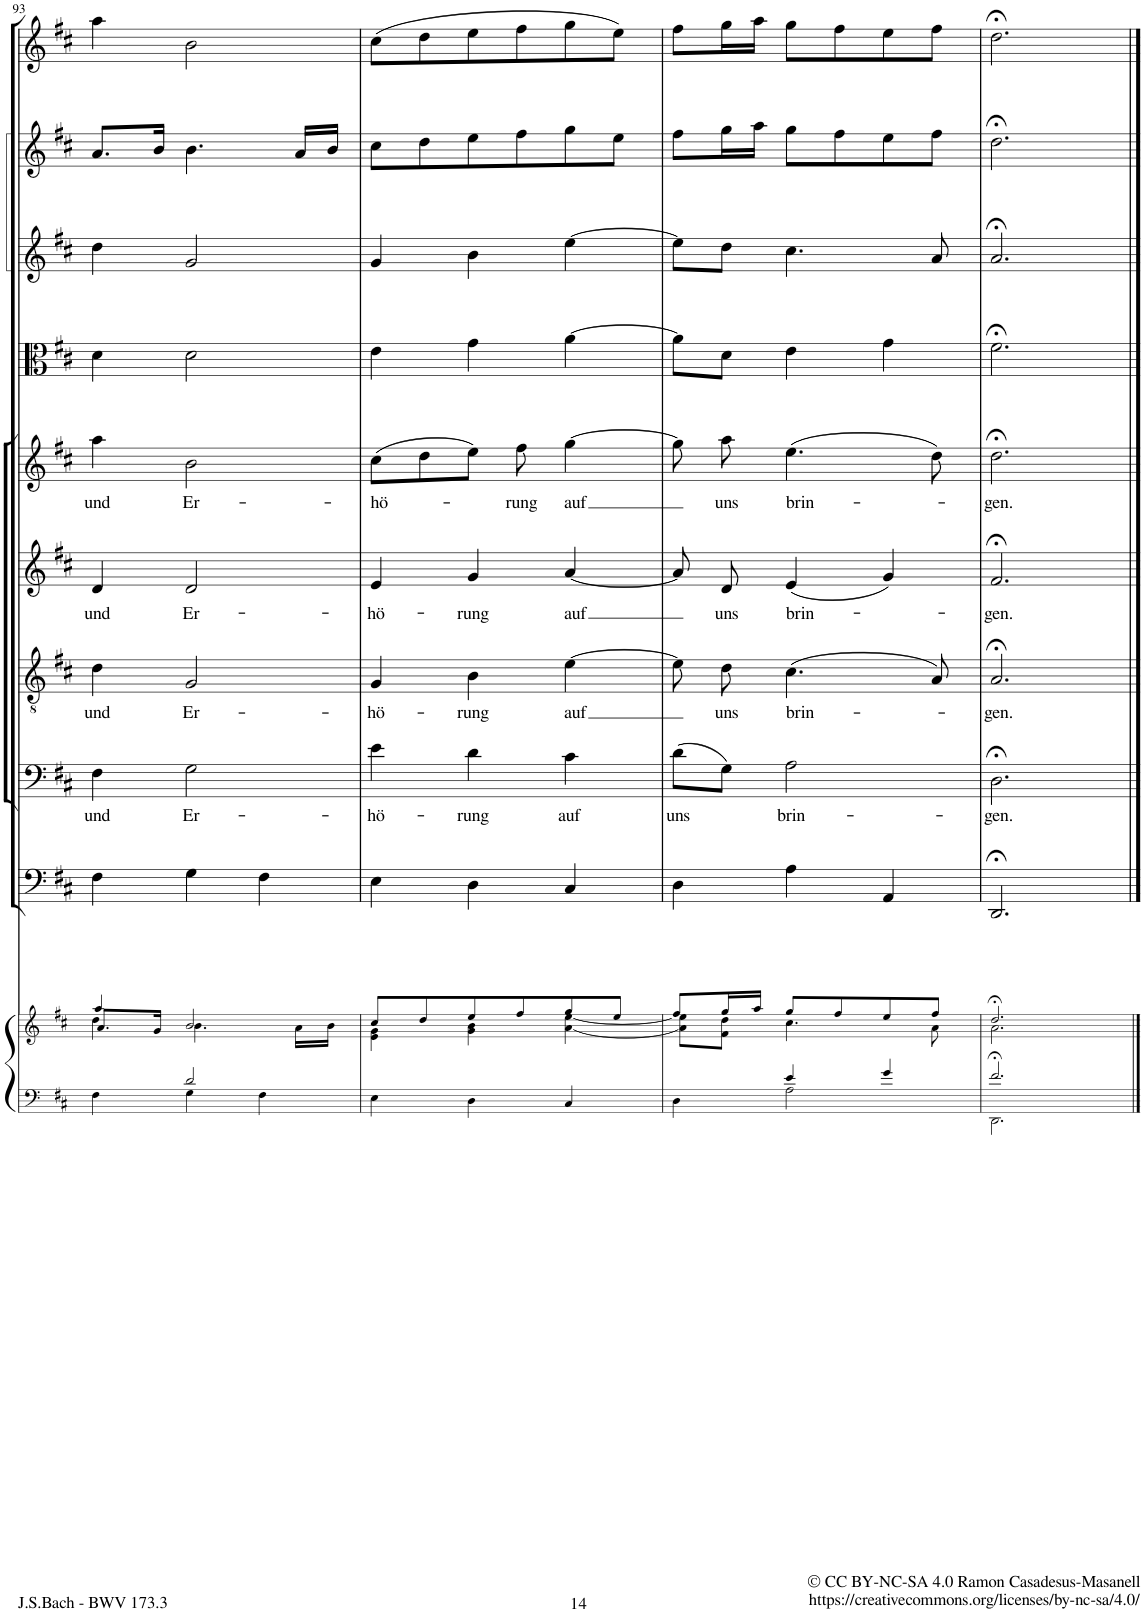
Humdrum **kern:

**kern	**kern	**kern	**kern	**text	**kern	**text	**kern	**text	**kern	**text	**kern	**kern	**kern	**kern
*part10	*part10	*part9	*part8	*part8	*part7	*part7	*part6	*part6	*part5	*part5	*part4	*part3	*part2	*part1
*staff11	*staff10	*staff9	*staff8	*staff8	*staff7	*staff7	*staff6	*staff6	*staff5	*staff5	*staff4	*staff3	*staff2	*staff1
*I"Piano reduction	*	*I"Continuo	*I"Basso	*	*I"Tenore	*	*I"Alto	*	*I"Soprano	*	*I"Viola	*I"Violino II	*I"Violino I	*I"Flauto traverso I.II.
*I'Pno	*	*	*	*	*	*	*	*	*	*	*I'Vla	*I'Vln	*I'Vln	*I'Fl
!!LO:PB:g=z
*clefF4	*clefG2	*clefF4	*clefF4	*	*clefGv2	*	*clefG2	*	*clefG2	*	*clefC3	*clefG2	*clefG2	*clefG2
*k[f#c#]	*k[f#c#]	*k[f#c#]	*k[f#c#]	*	*k[f#c#]	*	*k[f#c#]	*	*k[f#c#]	*	*k[f#c#]	*k[f#c#]	*k[f#c#]	*k[f#c#]
*M3/4	*M3/4	*M3/4	*M3/4	*	*M3/4	*	*M3/4	*	*M3/4	*	*M3/4	*M3/4	*M3/4	*M3/4
=93	=93	=93	=93	=93	=93	=93	=93	=93	=93	=93	=93	=93	=93	=93
*^	*^	*	*	*	*	*	*	*	*	*	*	*	*	*
*	*	*	*^	*	*	*	*	*	*	*	*	*	*	*	*	*
!	!	!	!	!	!	!	!LO:LY:b	!	!LO:LY:b	!	!LO:LY:b	!	!LO:LY:b	!	!	!	!
4ryy	4F#\	4aa/	4dd\	8.a/L	4F#\	4F#\	und	4d\	und	4d/	und	4aa\	und	4d\	4dd\	8.a/L	4aa\
.	.	.	.	16g/Jk	.	.	.	.	.	.	.	.	.	.	.	16b/Jk	.
!	!	!	!	!	!	!	!LO:LY:b	!	!LO:LY:b	!	!LO:LY:b	!	!LO:LY:b	!	!	!	!
2d/	4G\	2b/	4.b\	2ryy	4G\	2G\	Er-	2G/	Er-	2d/	Er-	2b\	Er-	2d\	2g/	4.b\	2b\
.	4F#\	.	.	.	4F#\	.	.	.	.	.	.	.	.	.	.	.	.
.	.	.	16a\LL	.	.	.	.	.	.	.	.	.	.	.	.	16a/LL	.
.	.	.	16b\JJ	.	.	.	.	.	.	.	.	.	.	.	.	16b/JJ	.
*v	*v	*	*	*	*	*	*	*	*	*	*	*	*	*	*	*	*
*	*	*v	*v	*	*	*	*	*	*	*	*	*	*	*	*	*
=94	=94	=94	=94	=94	=94	=94	=94	=94	=94	=94	=94	=94	=94	=94	=94
!	!	!	!	!	!LO:LY:b	!	!LO:LY:b	!	!LO:LY:b	!	!LO:LY:b	!	!	!	!
4E\	8cc#/L	4e\ 4g\	4E\	4e\	-hö-	4G/	-hö-	4e/	-hö-	(8cc#\L	-hö-	4e\	4g/	8cc#\L	(8cc#\L
.	8dd/	.	.	.	.	.	.	.	.	8dd\	.	.	.	8dd\	8dd\
!	!	!	!	!	!LO:LY:b	!	!LO:LY:b	!	!LO:LY:b	!	!	!	!	!	!
4D\	8ee/	4g\ 4b\	4D\	4d\	-rung	4B\	-rung	4g/	-rung	8ee\J)	.	4g\	4b\	8ee\	8ee\
!	!	!	!	!	!	!	!	!	!	!	!LO:LY:b	!	!	!	!
.	8ff#/	.	.	.	.	.	.	.	.	8ff#\	-rung	.	.	8ff#\	8ff#\
!	!	!	!	!	!LO:LY:b	!	!LO:LY:b	!	!LO:LY:b	!	!LO:LY:b	!	!	!	!
4C#/	8gg/	[4a\ [4ee\	4C#/	4c#\	auf	[4e\	auf	[4a/	auf	[4gg\	auf	[4a\	[4ee\	8gg\	8gg\
.	8ee/J	.	.	.	.	.	.	.	.	.	.	.	.	8ee\J	8ee\J)
=95	=95	=95	=95	=95	=95	=95	=95	=95	=95	=95	=95	=95	=95	=95	=95
*^	*	*	*	*	*	*	*	*	*	*	*	*	*	*	*
!	!	!	!	!	!	!LO:LY:b	!	!	!	!	!	!	!	!	!	!
4ryy	4D\	8ff#/L	8a\] 8ee\]L	4D\	(8d\L	uns	8e\L]	.	8a/L]	.	8gg\]	.	8a\L]	8ee\L]	8ff#\L	8ff#\L
!	!	!	!	!	!	!	!	!LO:LY:b	!	!LO:LY:b	!	!LO:LY:b	!	!	!	!
.	.	16gg/L	8f#\ 8dd\J	.	8G\J)	.	8d\J	uns	8d/J	uns	8aa\	uns	8d\J	8dd\J	16gg\L	16gg\L
.	.	16aa/JJ	.	.	.	.	.	.	.	.	.	.	.	.	16aa\JJ	16aa\JJ
!	!	!	!	!	!	!LO:LY:b	!	!LO:LY:b	!	!LO:LY:b	!	!LO:LY:b	!	!	!	!
4e/	2A\	8gg/L	4.cc#\	4A\	2A\	brin-	(4.c#\	brin-	(4e/	brin-	(4.ee\	brin-	4e\	4.cc#\	8gg\L	8gg\L
.	.	8ff#/	.	.	.	.	.	.	.	.	.	.	.	.	8ff#\	8ff#\
4g/	.	8ee/	.	4AA/	.	.	.	.	4g/)	.	.	.	4g\	.	8ee\	8ee\
.	.	8ff#/J	8a\	.	.	.	8A/)	.	.	.	8dd\)	.	.	8a/	8ff#\J	8ff#\J
=96	=96	=96	=96	=96	=96	=96	=96	=96	=96	=96	=96	=96	=96	=96	=96	=96
!	!	!	!	!	!	!LO:LY:b	!	!LO:LY:b	!	!LO:LY:b	!	!LO:LY:b	!	!	!	!
2.f#;</	2.DD\	2.dd;</	2.a\	2.DD;</	2.D;<\	-gen.	2.A;</	-gen.	2.f#;</	-gen.	2.dd;<\	-gen.	2.f#;<\	2.a;</	2.dd;<\	2.dd;<\
*v	*v	*	*	*	*	*	*	*	*	*	*	*	*	*	*	*
*	*v	*v	*	*	*	*	*	*	*	*	*	*	*	*	*
==	==	==	==	==	==	==	==	==	==	==	==	==	==	==
*-	*-	*-	*-	*-	*-	*-	*-	*-	*-	*-	*-	*-	*-	*-
